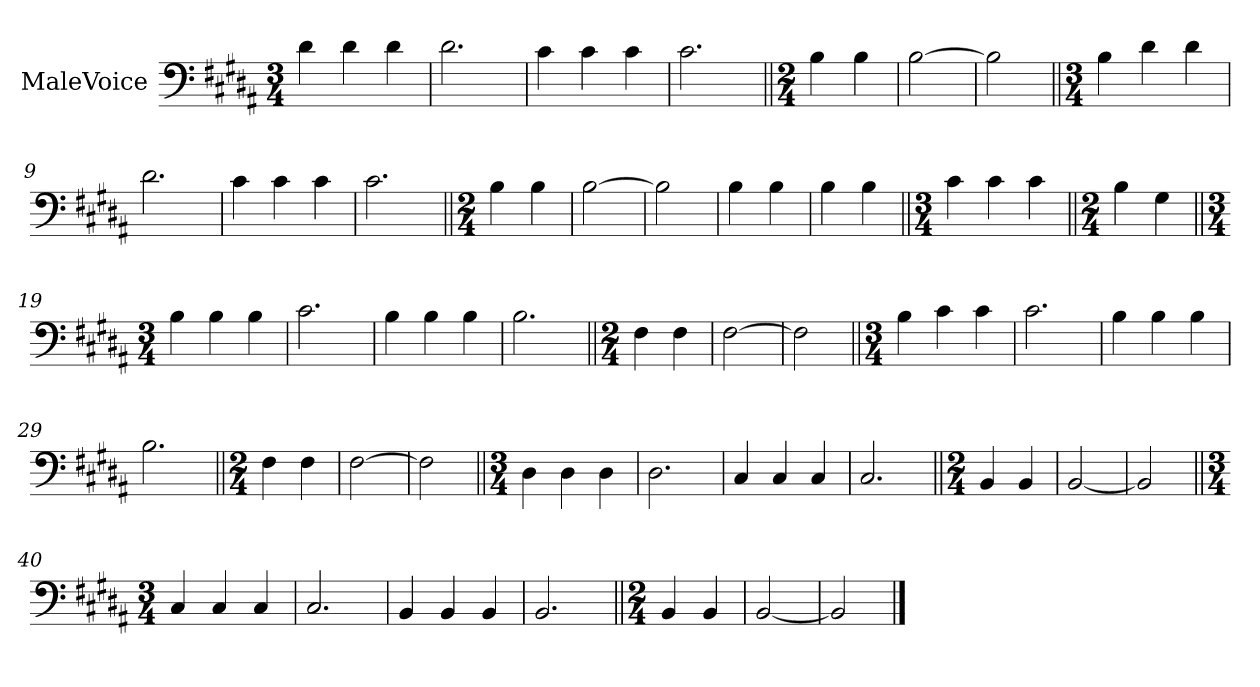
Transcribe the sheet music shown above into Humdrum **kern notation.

**kern
*part1
*staff1
*I"MaleVoice
*clefF4
*k[f#c#g#d#a#]
*M3/4
*MM176
=1
4d#
4d#
4d#
=2
2.d#
=3
4c#
4c#
4c#
=4
2.c#
=5||
*M2/4
4B
4B
=6
[2B
=7
2B]
=8||
*M3/4
4B
4d#
4d#
=9
2.d#
=10
4c#
4c#
4c#
=11
2.c#
=12||
*M2/4
4B
4B
=13
[2B
=14
2B]
=15
4B
4B
=16
4B
4B
=17||
*M3/4
4c#
4c#
4c#
=18||
*M2/4
4B
4G#
=19||
*M3/4
4B
4B
4B
=20
2.c#
=21
4B
4B
4B
=22
2.B
=23||
*M2/4
4F#
4F#
=24
[2F#
=25
2F#]
=26||
*M3/4
4B
4c#
4c#
=27
2.c#
=28
4B
4B
4B
=29
2.B
=30||
*M2/4
4F#
4F#
=31
[2F#
=32
2F#]
=33||
*M3/4
4D#
4D#
4D#
=34
2.D#
=35
4C#
4C#
4C#
=36
2.C#
=37||
*M2/4
4BB
4BB
=38
[2BB
=39
2BB]
=40||
*M3/4
4C#
4C#
4C#
=41
2.C#
=42
4BB
4BB
4BB
=43
2.BB
=44||
*M2/4
4BB
4BB
=45
[2BB
=46
2BB]
==
*-
